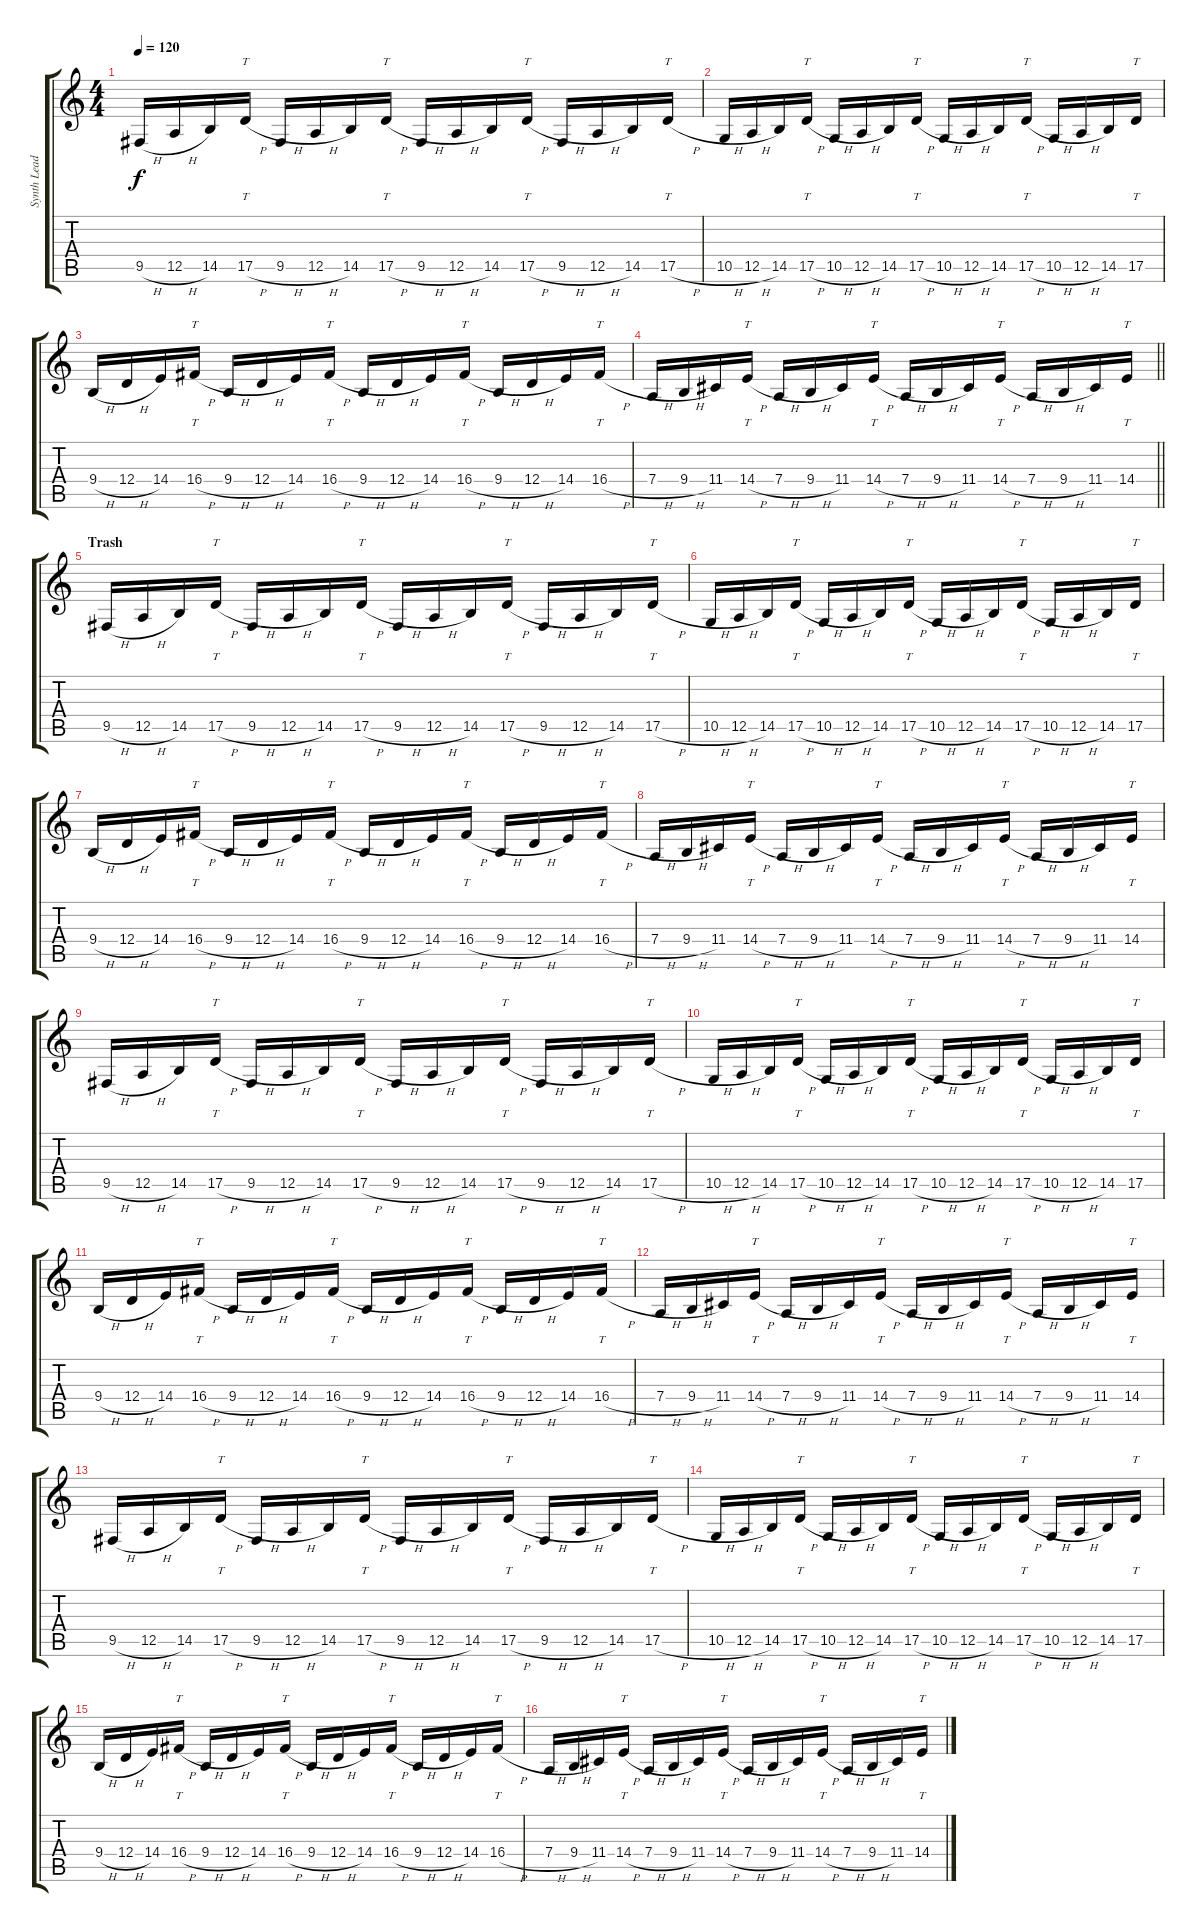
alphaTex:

\track ("Synth Lead" "Synth Lead") {instrument lead2sawtooth}
\staff {score tabs}
\tuning (E4 B3 G3 D3 A2 E2) {hide}
\ts (4 4)
\tempo 120
\clef g2
\ks c
9.5{h}.16{dy f} 12.5{h}.16 14.5.16 17.5{h}.16{tt} 9.5{h}.16 12.5{h}.16 14.5.16 17.5{h}.16{tt} 9.5{h}.16 12.5{h}.16 14.5.16 17.5{h}.16{tt} 9.5{h}.16 12.5{h}.16 14.5.16 17.5{h}.16{tt} |
10.5{h}.16 12.5{h}.16 14.5.16 17.5{h}.16{tt} 10.5{h}.16 12.5{h}.16 14.5.16 17.5{h}.16{tt} 10.5{h}.16 12.5{h}.16 14.5.16 17.5{h}.16{tt} 10.5{h}.16 12.5{h}.16 14.5.16 17.5.16{tt} |
9.4{h}.16 12.4{h}.16 14.4.16 16.4{h}.16{tt} 9.4{h}.16 12.4{h}.16 14.4.16 16.4{h}.16{tt} 9.4{h}.16 12.4{h}.16 14.4.16 16.4{h}.16{tt} 9.4{h}.16 12.4{h}.16 14.4.16 16.4{h}.16{tt} |
\barLineRight lightlight
7.4{h}.16 9.4{h}.16 11.4.16 14.4{h}.16{tt} 7.4{h}.16 9.4{h}.16 11.4.16 14.4{h}.16{tt} 7.4{h}.16 9.4{h}.16 11.4.16 14.4{h}.16{tt} 7.4{h}.16 9.4{h}.16 11.4.16 14.4.16{tt} |
\section ("" "Trash")
9.5{h}.16 12.5{h}.16 14.5.16 17.5{h}.16{tt} 9.5{h}.16 12.5{h}.16 14.5.16 17.5{h}.16{tt} 9.5{h}.16 12.5{h}.16 14.5.16 17.5{h}.16{tt} 9.5{h}.16 12.5{h}.16 14.5.16 17.5{h}.16{tt} |
10.5{h}.16 12.5{h}.16 14.5.16 17.5{h}.16{tt} 10.5{h}.16 12.5{h}.16 14.5.16 17.5{h}.16{tt} 10.5{h}.16 12.5{h}.16 14.5.16 17.5{h}.16{tt} 10.5{h}.16 12.5{h}.16 14.5.16 17.5.16{tt} |
9.4{h}.16 12.4{h}.16 14.4.16 16.4{h}.16{tt} 9.4{h}.16 12.4{h}.16 14.4.16 16.4{h}.16{tt} 9.4{h}.16 12.4{h}.16 14.4.16 16.4{h}.16{tt} 9.4{h}.16 12.4{h}.16 14.4.16 16.4{h}.16{tt} |
7.4{h}.16 9.4{h}.16 11.4.16 14.4{h}.16{tt} 7.4{h}.16 9.4{h}.16 11.4.16 14.4{h}.16{tt} 7.4{h}.16 9.4{h}.16 11.4.16 14.4{h}.16{tt} 7.4{h}.16 9.4{h}.16 11.4.16 14.4.16{tt} |
9.5{h}.16 12.5{h}.16 14.5.16 17.5{h}.16{tt} 9.5{h}.16 12.5{h}.16 14.5.16 17.5{h}.16{tt} 9.5{h}.16 12.5{h}.16 14.5.16 17.5{h}.16{tt} 9.5{h}.16 12.5{h}.16 14.5.16 17.5{h}.16{tt} |
10.5{h}.16 12.5{h}.16 14.5.16 17.5{h}.16{tt} 10.5{h}.16 12.5{h}.16 14.5.16 17.5{h}.16{tt} 10.5{h}.16 12.5{h}.16 14.5.16 17.5{h}.16{tt} 10.5{h}.16 12.5{h}.16 14.5.16 17.5.16{tt} |
9.4{h}.16 12.4{h}.16 14.4.16 16.4{h}.16{tt} 9.4{h}.16 12.4{h}.16 14.4.16 16.4{h}.16{tt} 9.4{h}.16 12.4{h}.16 14.4.16 16.4{h}.16{tt} 9.4{h}.16 12.4{h}.16 14.4.16 16.4{h}.16{tt} |
7.4{h}.16 9.4{h}.16 11.4.16 14.4{h}.16{tt} 7.4{h}.16 9.4{h}.16 11.4.16 14.4{h}.16{tt} 7.4{h}.16 9.4{h}.16 11.4.16 14.4{h}.16{tt} 7.4{h}.16 9.4{h}.16 11.4.16 14.4.16{tt} |
9.5{h}.16 12.5{h}.16 14.5.16 17.5{h}.16{tt} 9.5{h}.16 12.5{h}.16 14.5.16 17.5{h}.16{tt} 9.5{h}.16 12.5{h}.16 14.5.16 17.5{h}.16{tt} 9.5{h}.16 12.5{h}.16 14.5.16 17.5{h}.16{tt} |
10.5{h}.16 12.5{h}.16 14.5.16 17.5{h}.16{tt} 10.5{h}.16 12.5{h}.16 14.5.16 17.5{h}.16{tt} 10.5{h}.16 12.5{h}.16 14.5.16 17.5{h}.16{tt} 10.5{h}.16 12.5{h}.16 14.5.16 17.5.16{tt} |
9.4{h}.16 12.4{h}.16 14.4.16 16.4{h}.16{tt} 9.4{h}.16 12.4{h}.16 14.4.16 16.4{h}.16{tt} 9.4{h}.16 12.4{h}.16 14.4.16 16.4{h}.16{tt} 9.4{h}.16 12.4{h}.16 14.4.16 16.4{h}.16{tt} |
7.4{h}.16 9.4{h}.16 11.4.16 14.4{h}.16{tt} 7.4{h}.16 9.4{h}.16 11.4.16 14.4{h}.16{tt} 7.4{h}.16 9.4{h}.16 11.4.16 14.4{h}.16{tt} 7.4{h}.16 9.4{h}.16 11.4.16 14.4.16{tt}
